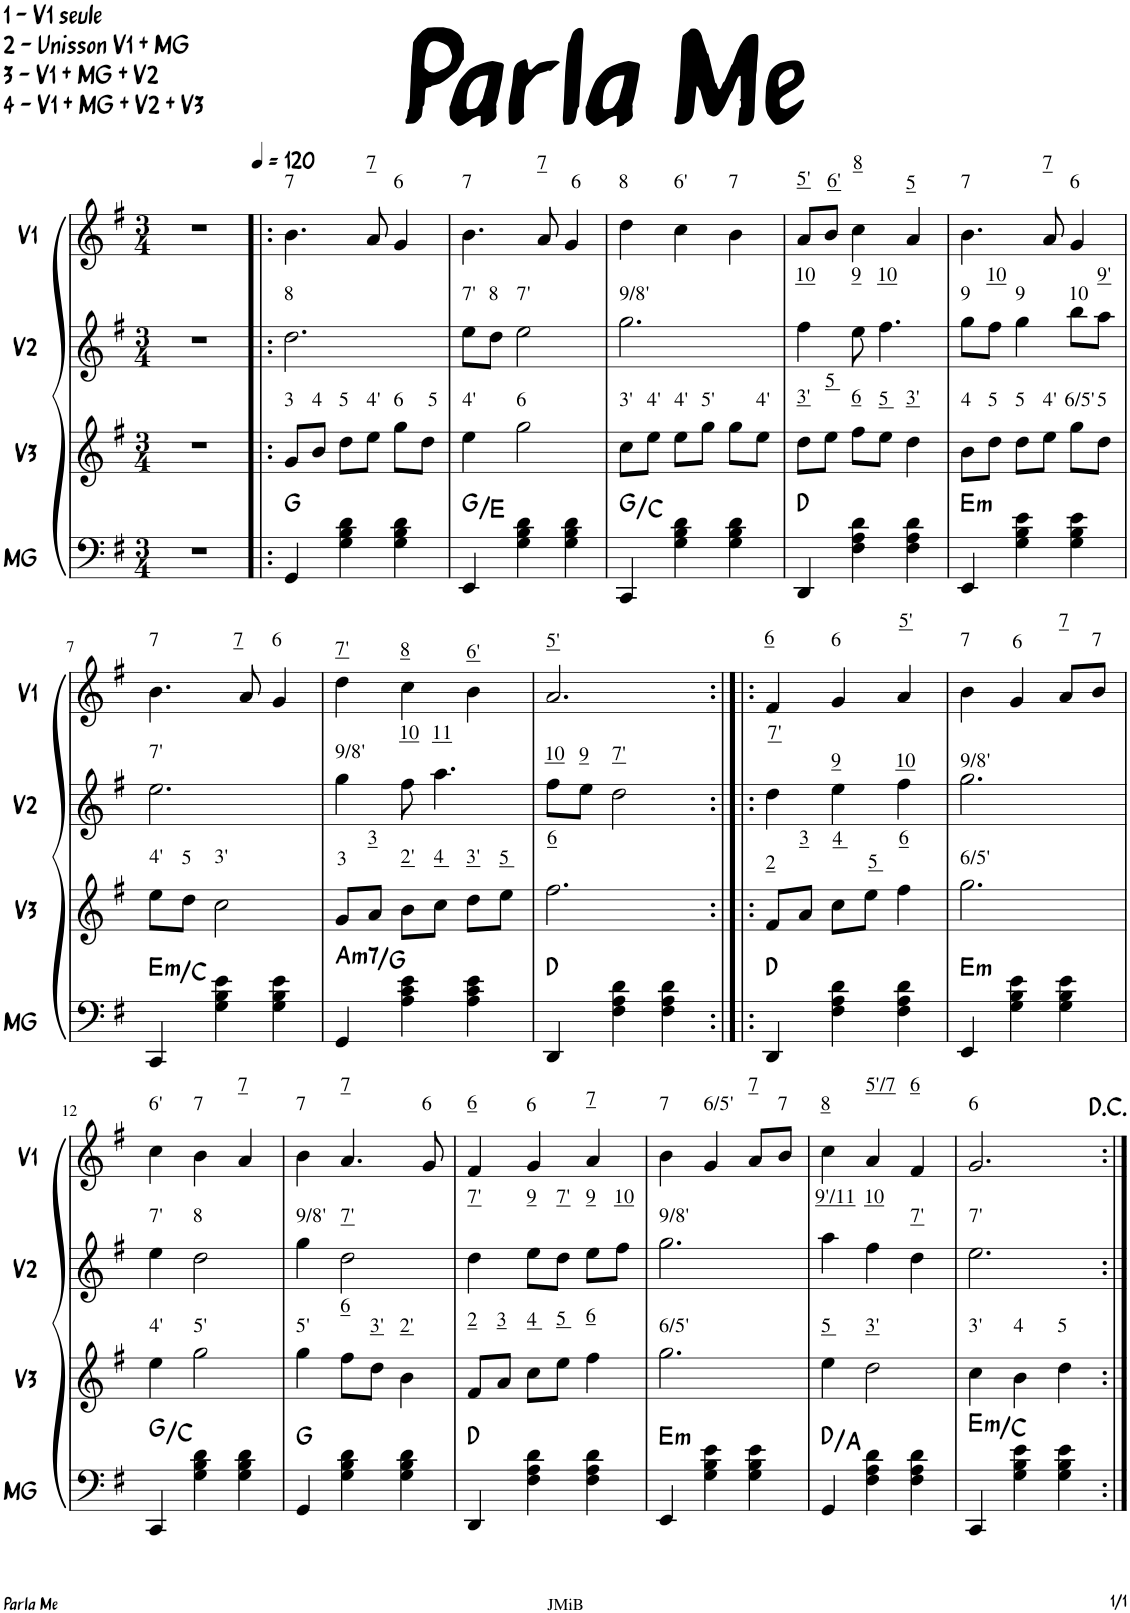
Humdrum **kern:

**kern	**harte	**kern	**kern	**kern
*part4	*part4	*part3	*part2	*part1
*staff4	*	*staff3	*staff2	*staff1
*I"MG	*	*I"V3	*I"V2	*I"V1
*I'MG	*	*I'V3	*I'V2	*I'V1
*clefF4	*	*clefG2	*clefG2	*clefG2
*Trd7c12	*	*Trd1c2	*Trd4c7	*
*k[f#]	*	*k[f#]	*k[f#]	*k[f#]
*M3/4	*	*M3/4	*M3/4	*M3/4
=1	=1	=1	=1	=1
2.r	.	2.r	2.r	2.r
=2!|:	=2!|:	=2!|:	=2!|:	=2!|:
*	*	*	*	*MM120
!	!	!	!	!LO:TX:a:t=7
!	!	!	!LO:TX:a:t=8	!
!	!	!LO:TX:a:t=3	!	!
4GG/	G:maj	8g/L	2.dd\	4.b\
!	!	!LO:TX:a:t=4	!	!
.	.	8b/J	.	.
!	!	!LO:TX:a:t=5	!	!
4G\ 4B\ 4d\	.	8dd\L	.	.
!	!	!	!	!LO:TX:a:t=7
!	!	!LO:TX:a:t=4'	!	!
.	.	8ee\J	.	8a/
!	!	!	!	!LO:TX:a:t=6
!	!	!LO:TX:a:t=6	!	!
4G\ 4B\ 4d\	.	8gg\L	.	4g/
!	!	!LO:TX:a:t=5	!	!
.	.	8dd\J	.	.
=3	=3	=3	=3	=3
!	!	!	!	!LO:TX:a:t=7
!	!	!	!LO:TX:a:t=7'	!
!	!	!LO:TX:a:t=4'	!	!
4EE/	G:maj/6	4ee\	8ee\L	4.b\
!	!	!	!LO:TX:a:t=8	!
.	.	.	8dd\J	.
!	!	!	!LO:TX:a:t=7'	!
!	!	!LO:TX:a:t=6	!	!
4G\ 4B\ 4d\	.	2gg\	2ee\	.
!	!	!	!	!LO:TX:a:t=7
.	.	.	.	8a/
!	!	!	!	!LO:TX:a:t=6
4G\ 4B\ 4d\	.	.	.	4g/
=4	=4	=4	=4	=4
!	!	!	!	!LO:TX:a:t=8
!	!	!	!LO:TX:a:t=9/8'	!
!	!	!LO:TX:a:t=3'	!	!
4CC/	G:maj/4	8cc\L	2.gg\	4dd\
!	!	!LO:TX:a:t=4'	!	!
.	.	8ee\J	.	.
!	!	!	!	!LO:TX:a:t=6'
!	!	!LO:TX:a:t=4'	!	!
4G\ 4B\ 4d\	.	8ee\L	.	4cc\
!	!	!LO:TX:a:t=5'	!	!
.	.	8gg\J	.	.
!	!	!	!	!LO:TX:a:t=7
4G\ 4B\ 4d\	.	8gg\L	.	4b\
!	!	!LO:TX:a:t=4'	!	!
.	.	8ee\J	.	.
=5	=5	=5	=5	=5
!	!	!	!	!LO:TX:a:t=5'
!	!	!	!LO:TX:a:t=10	!
!	!	!LO:TX:a:t=3'	!	!
4DD/	D:maj	8dd\L	4ff#\	8a/L
!	!	!	!	!LO:TX:a:t=6'
!	!	!LO:TX:a:t=5	!	!
.	.	8ee\J	.	8b/J
!	!	!	!	!LO:TX:a:t=8
!	!	!	!LO:TX:a:t=9	!
!	!	!LO:TX:a:t=6	!	!
4F#\ 4A\ 4d\	.	8ff#\L	8ee\	4cc\
!	!	!	!LO:TX:a:t=10	!
!	!	!LO:TX:a:t=5	!	!
.	.	8ee\J	4.ff#\	.
!	!	!	!	!LO:TX:a:t=5
!	!	!LO:TX:a:t=3'	!	!
4F#\ 4A\ 4d\	.	4dd\	.	4a/
=6	=6	=6	=6	=6
!	!	!	!	!LO:TX:a:t=7
!	!	!	!LO:TX:a:t=9	!
!	!LO:H:kt=m	!LO:TX:a:t=4	!	!
4EE/	E:min	8b\L	8gg\L	4.b\
!	!	!	!LO:TX:a:t=10	!
!	!	!LO:TX:a:t=5	!	!
.	.	8dd\J	8ff#\J	.
!	!	!	!LO:TX:a:t=9	!
!	!	!LO:TX:a:t=5	!	!
4G\ 4B\ 4e\	.	8dd\L	4gg\	.
!	!	!	!	!LO:TX:a:t=7
!	!	!LO:TX:a:t=4'	!	!
.	.	8ee\J	.	8a/
!	!	!	!	!LO:TX:a:t=6
!	!	!	!LO:TX:a:t=10	!
!	!	!LO:TX:a:t=6/5'	!	!
4G\ 4B\ 4e\	.	8gg\L	8bb\L	4g/
!	!	!	!LO:TX:a:t=9'	!
!	!	!LO:TX:a:t=5	!	!
.	.	8dd\J	8aa\J	.
!!LO:LB:g=z
=7	=7	=7	=7	=7
!	!	!	!	!LO:TX:a:t=7
!	!	!	!LO:TX:a:t=7'	!
!	!LO:H:kt=m	!LO:TX:a:t=4'	!	!
4CC/	E:min/b6	8ee\L	2.ee\	4.b\
!	!	!LO:TX:a:t=5	!	!
.	.	8dd\J	.	.
!	!	!LO:TX:a:t=3'	!	!
4G\ 4B\ 4e\	.	2cc\	.	.
!	!	!	!	!LO:TX:a:t=7
.	.	.	.	8a/
!	!	!	!	!LO:TX:a:t=6
4G\ 4B\ 4e\	.	.	.	4g/
=8	=8	=8	=8	=8
!	!	!	!	!LO:TX:a:t=7'
!	!	!	!LO:TX:a:t=9/8'	!
!	!LO:H:kt=m7	!LO:TX:a:t=3	!	!
4GG/	A:min7/b7	8g/L	4gg\	4dd\
!	!	!LO:TX:a:t=3	!	!
.	.	8a/J	.	.
!	!	!	!	!LO:TX:a:t=8
!	!	!	!LO:TX:a:t=10	!
!	!	!LO:TX:a:t=2'	!	!
4A\ 4c\ 4e\	.	8b\L	8ff#\	4cc\
!	!	!	!LO:TX:a:t=11	!
!	!	!LO:TX:a:t=4	!	!
.	.	8cc\J	4.aa\	.
!	!	!	!	!LO:TX:a:t=6'
!	!	!LO:TX:a:t=3'	!	!
4A\ 4c\ 4e\	.	8dd\L	.	4b\
!	!	!LO:TX:a:t=5	!	!
.	.	8ee\J	.	.
=9	=9	=9	=9	=9
!	!	!	!	!LO:TX:a:t=5'
!	!	!	!LO:TX:a:t=10	!
!	!	!LO:TX:a:t=6	!	!
4DD/	D:maj	2.ff#\	8ff#\L	2.a/
!	!	!	!LO:TX:a:t=9	!
.	.	.	8ee\J	.
!	!	!	!LO:TX:a:t=7'	!
4F#\ 4A\ 4d\	.	.	2dd\	.
4F#\ 4A\ 4d\	.	.	.	.
=10:|!|:	=10:|!|:	=10:|!|:	=10:|!|:	=10:|!|:
!	!	!	!	!LO:TX:a:t=6
!	!	!	!LO:TX:a:t=7'	!
!	!	!LO:TX:a:t=2	!	!
4DD/	D:maj	8f#/L	4dd\	4f#/
!	!	!LO:TX:a:t=3	!	!
.	.	8a/J	.	.
!	!	!	!	!LO:TX:a:t=6
!	!	!	!LO:TX:a:t=9	!
!	!	!LO:TX:a:t=4	!	!
4F#\ 4A\ 4d\	.	8cc\L	4ee\	4g/
!	!	!LO:TX:a:t=5	!	!
.	.	8ee\J	.	.
!	!	!	!	!LO:TX:a:t=5'
!	!	!	!LO:TX:a:t=10	!
!	!	!LO:TX:a:t=6	!	!
4F#\ 4A\ 4d\	.	4ff#\	4ff#\	4a/
=11	=11	=11	=11	=11
!	!	!	!	!LO:TX:a:t=7
!	!	!	!LO:TX:a:t=9/8'	!
!	!LO:H:kt=m	!LO:TX:a:t=6/5'	!	!
4EE/	E:min	2.gg\	2.gg\	4b\
!	!	!	!	!LO:TX:a:t=6
4G\ 4B\ 4e\	.	.	.	4g/
!	!	!	!	!LO:TX:a:t=7
4G\ 4B\ 4e\	.	.	.	8a/L
!	!	!	!	!LO:TX:a:t=7
.	.	.	.	8b/J
!!LO:LB:g=z
=12	=12	=12	=12	=12
!	!	!	!	!LO:TX:a:t=6'
!	!	!	!LO:TX:a:t=7'	!
!	!	!LO:TX:a:t=4'	!	!
4CC/	G:maj/4	4ee\	4ee\	4cc\
!	!	!	!	!LO:TX:a:t=7
!	!	!	!LO:TX:a:t=8	!
!	!	!LO:TX:a:t=5'	!	!
4G\ 4B\ 4d\	.	2gg\	2dd\	4b\
!	!	!	!	!LO:TX:a:t=7
4G\ 4B\ 4d\	.	.	.	4a/
=13	=13	=13	=13	=13
!	!	!	!	!LO:TX:a:t=7
!	!	!	!LO:TX:a:t=9/8'	!
!	!	!LO:TX:a:t=5'	!	!
4GG/	G:maj	4gg\	4gg\	4b\
!	!	!	!	!LO:TX:a:t=7
!	!	!	!LO:TX:a:t=7'	!
!	!	!LO:TX:a:t=6	!	!
4G\ 4B\ 4d\	.	8ff#\L	2dd\	4.a/
!	!	!LO:TX:a:t=3'	!	!
.	.	8dd\J	.	.
!	!	!LO:TX:a:t=2'	!	!
4G\ 4B\ 4d\	.	4b\	.	.
!	!	!	!	!LO:TX:a:t=6
.	.	.	.	8g/
=14	=14	=14	=14	=14
!	!	!	!	!LO:TX:a:t=6
!	!	!	!LO:TX:a:t=7'	!
!	!	!LO:TX:a:t=2	!	!
4DD/	D:maj	8f#/L	4dd\	4f#/
!	!	!LO:TX:a:t=3	!	!
.	.	8a/J	.	.
!	!	!	!	!LO:TX:a:t=6
!	!	!	!LO:TX:a:t=9	!
!	!	!LO:TX:a:t=4	!	!
4F#\ 4A\ 4d\	.	8cc\L	8ee\L	4g/
!	!	!	!LO:TX:a:t=7'	!
!	!	!LO:TX:a:t=5	!	!
.	.	8ee\J	8dd\J	.
!	!	!	!	!LO:TX:a:t=7
!	!	!	!LO:TX:a:t=9	!
!	!	!LO:TX:a:t=6	!	!
4F#\ 4A\ 4d\	.	4ff#\	8ee\L	4a/
!	!	!	!LO:TX:a:t=10	!
.	.	.	8ff#\J	.
=15	=15	=15	=15	=15
!	!	!	!	!LO:TX:a:t=7
!	!	!	!LO:TX:a:t=9/8'	!
!	!LO:H:kt=m	!LO:TX:a:t=6/5'	!	!
4EE/	E:min	2.gg\	2.gg\	4b\
!	!	!	!	!LO:TX:a:t=6/5'
4G\ 4B\ 4e\	.	.	.	4g/
!	!	!	!	!LO:TX:a:t=7
4G\ 4B\ 4e\	.	.	.	8a/L
!	!	!	!	!LO:TX:a:t=7
.	.	.	.	8b/J
=16	=16	=16	=16	=16
!	!	!	!	!LO:TX:a:t=8
!	!	!	!LO:TX:a:t=9'/11	!
!	!	!LO:TX:a:t=5	!	!
4GG/	D:maj/5	4ee\	4aa\	4cc\
!	!	!	!	!LO:TX:a:t=5'/7
!	!	!	!LO:TX:a:t=10	!
!	!	!LO:TX:a:t=3'	!	!
4F#\ 4A\ 4d\	.	2dd\	4ff#\	4a/
!	!	!	!	!LO:TX:a:t=6
!	!	!	!LO:TX:a:t=7'	!
4F#\ 4A\ 4d\	.	.	4dd\	4f#/
=17	=17	=17	=17	=17
!	!	!	!	!LO:TX:a:t=6
!	!	!	!LO:TX:a:t=7'	!
!	!LO:H:kt=m	!LO:TX:a:t=3'	!	!
4CC/	E:min/b6	4cc\	2.ee\	2.g/
!	!	!LO:TX:a:t=4	!	!
4G\ 4B\ 4e\	.	4b\	.	.
!	!	!LO:TX:a:t=5	!	!
4G\ 4B\ 4e\	.	4dd\	.	.
=:|!	=:|!	=:|!	=:|!	=:|!
*-	*-	*-	*-	*-
